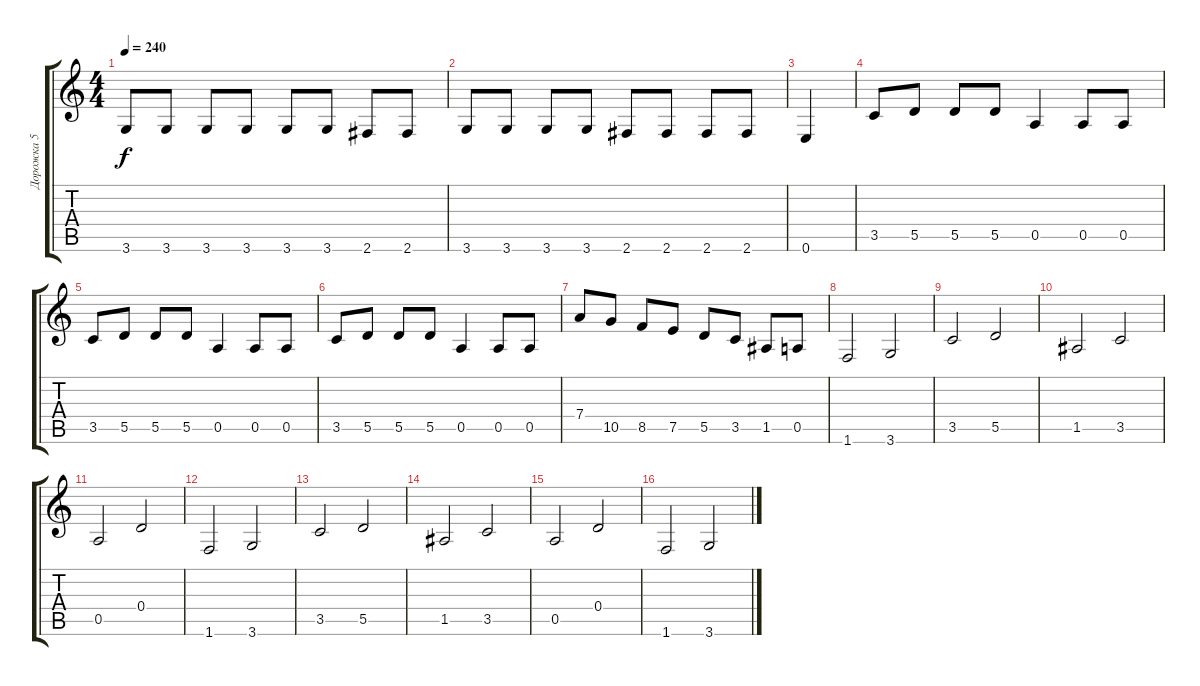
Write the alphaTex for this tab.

\track ("Дорожка 5" "Дорожка 5") {instrument electricbassfinger}
\staff {score tabs}
\tuning (E4 B3 G3 D3 A2 E2) {hide}
\ts (4 4)
\tempo 240
\clef g2
\ks c
3.6.8{dy f} 3.6.8 3.6.8 3.6.8 3.6.8 3.6.8 2.6.8 2.6.8 |
3.6.8 3.6.8 3.6.8 3.6.8 2.6.8 2.6.8 2.6.8 2.6.8 |
0.6.4 |
3.5.8 5.5.8 5.5.8 5.5.8 0.5.4 0.5.8 0.5.8 |
3.5.8 5.5.8 5.5.8 5.5.8 0.5.4 0.5.8 0.5.8 |
3.5.8 5.5.8 5.5.8 5.5.8 0.5.4 0.5.8 0.5.8 |
7.4.8 10.5.8 8.5.8 7.5.8 5.5.8 3.5.8 1.5.8 0.5.8 |
1.6.2 3.6.2 |
3.5.2 5.5.2 |
1.5.2 3.5.2 |
0.5.2 0.4.2 |
1.6.2 3.6.2 |
3.5.2 5.5.2 |
1.5.2 3.5.2 |
0.5.2 0.4.2 |
1.6.2 3.6.2
